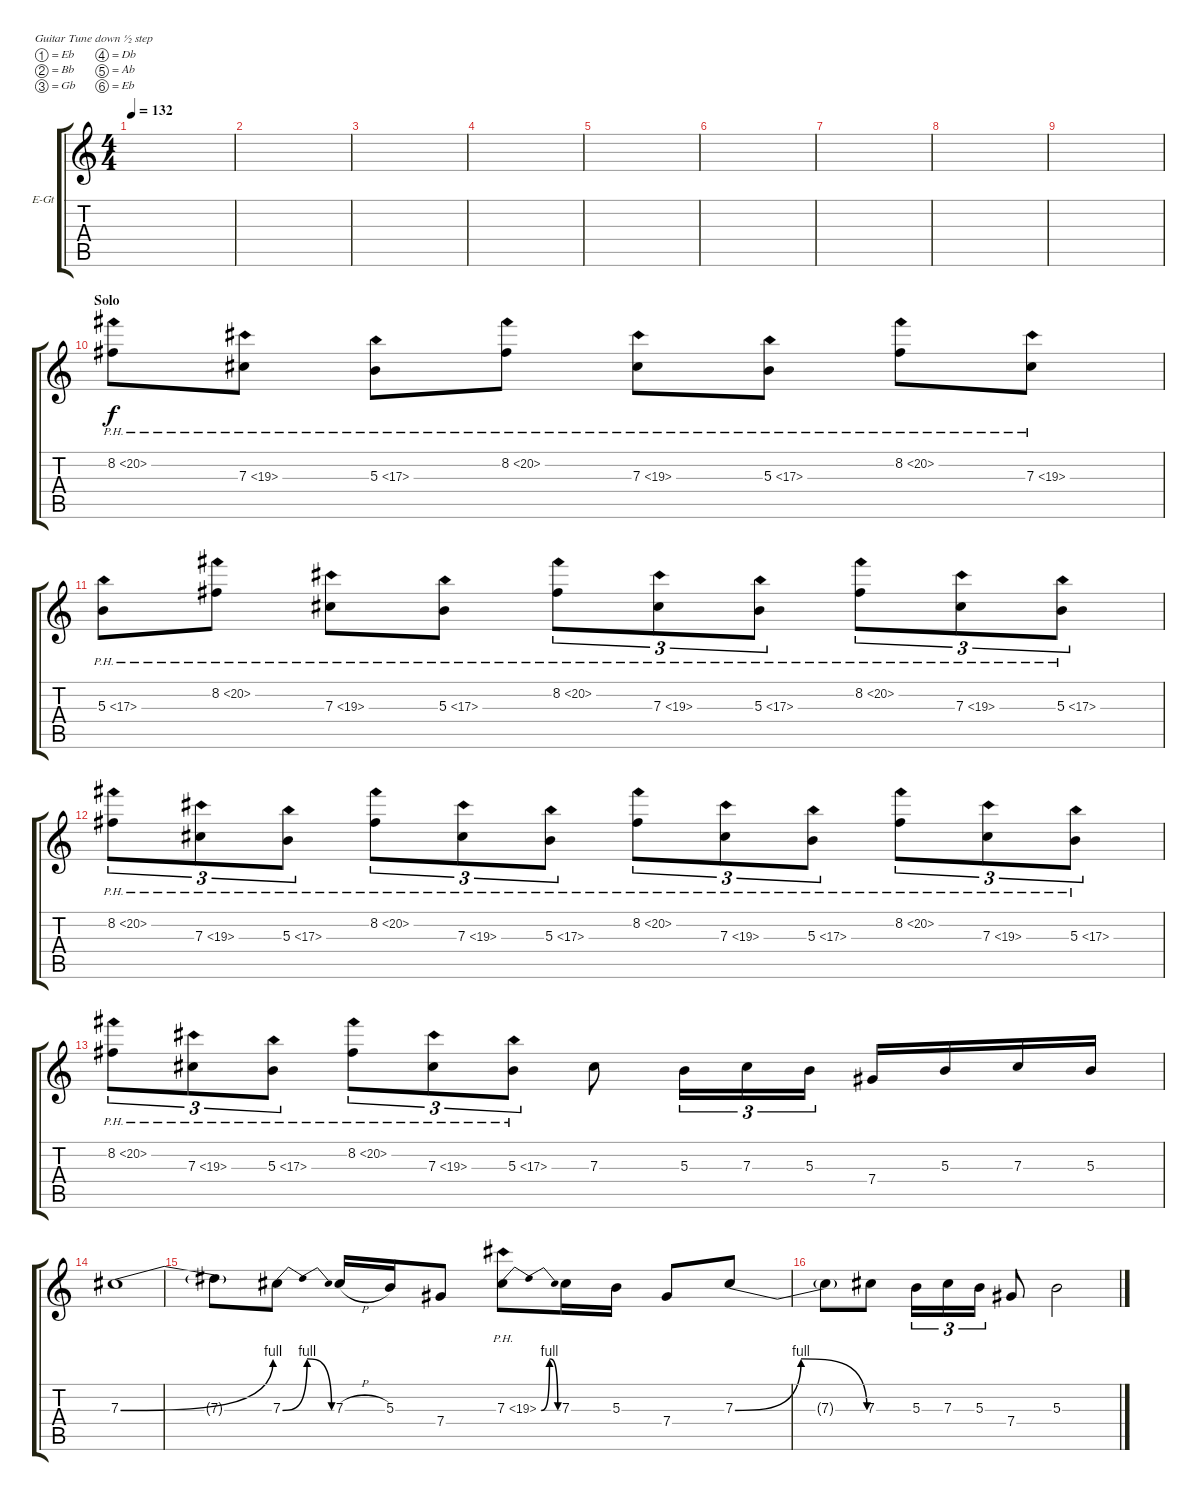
\defaultSystemsLayout 4
\bracketExtendMode groupsimilarinstruments
\firstSystemTrackNameOrientation horizontal
\otherSystemsTrackNameOrientation horizontal
\track ("SOLO" "E-Gt") {solo instrument distortionguitar}
\staff {score tabs}
\tuning (Eb4 Bb3 Gb3 Db3 Ab2 Eb2)
\ts (4 4)
\tempo 132
\clef g2
\ks aminor
|
|
|
|
|
|
|
|
|
\section ("" "Solo")
8.2{ph 12}.8 7.3{ph 12}.8 5.3{ph 12}.8 8.2{ph 12}.8 7.3{ph 12}.8 5.3{ph 12}.8 8.2{ph 12}.8 7.3{ph 12}.8 |
5.3{ph 12}.8 8.2{ph 12}.8 7.3{ph 12}.8 5.3{ph 12}.8 8.2{ph 12}.8{tu (3 2)} 7.3{ph 12}.8{tu (3 2)} 5.3{ph 12}.8{tu (3 2)} 8.2{ph 12}.8{tu (3 2)} 7.3{ph 12}.8{tu (3 2)} 5.3{ph 12}.8{tu (3 2)} |
8.2{ph 12}.8{tu (3 2)} 7.3{ph 12}.8{tu (3 2)} 5.3{ph 12}.8{tu (3 2)} 8.2{ph 12}.8{tu (3 2)} 7.3{ph 12}.8{tu (3 2)} 5.3{ph 12}.8{tu (3 2)} 8.2{ph 12}.8{tu (3 2)} 7.3{ph 12}.8{tu (3 2)} 5.3{ph 12}.8{tu (3 2)} 8.2{ph 12}.8{tu (3 2)} 7.3{ph 12}.8{tu (3 2)} 5.3{ph 12}.8{tu (3 2)} |
8.2{ph 12}.8{tu (3 2)} 7.3{ph 12}.8{tu (3 2)} 5.3{ph 12}.8{tu (3 2)} 8.2{ph 12}.8{tu (3 2)} 7.3{ph 12}.8{tu (3 2)} 5.3{ph 12}.8{tu (3 2)} 7.3.8 5.3.16{tu (3 2)} 7.3.16{tu (3 2)} 5.3.16{tu (3 2)} 7.4.16 5.3.16 7.3.16 5.3.16 |
7.3{be (bend 0 0 15 4)}.1 |
7.3{t}.8 7.3{be (bendrelease 0 0 10.2 4 20.4 4 30 0)}.8 7.3{h}.16 5.3.16 7.4.8 7.3{be (bendrelease 0 0 10.2 4 20.4 4 30 0) ph 12}.8 7.3.16 5.3.16 7.4.8 7.3{be (bendrelease 0 0 10.2 4 20.4 4 30 0)}.8 |
7.3{t}.8 7.3.8 5.3.16{tu (3 2)} 7.3.16{tu (3 2)} 5.3.16{tu (3 2)} 7.4.8 5.3.2
